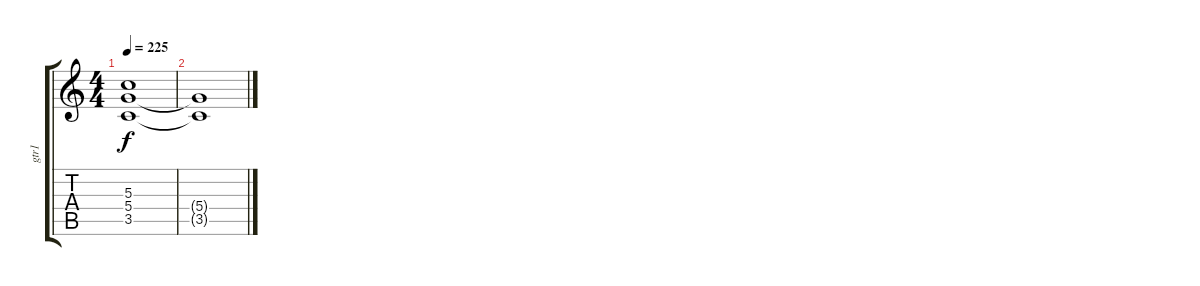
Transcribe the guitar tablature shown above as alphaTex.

\track ("gtr1" "gtr1") {instrument distortionguitar}
\staff {score tabs}
\tuning (E4 B3 G3 D3 A2 E2) {hide}
\ts (4 4)
\tempo 225
\clef g2
\ks c
(5.3 5.4 3.5).1{dy f} |
(5.4{t} 3.5{t}).1
